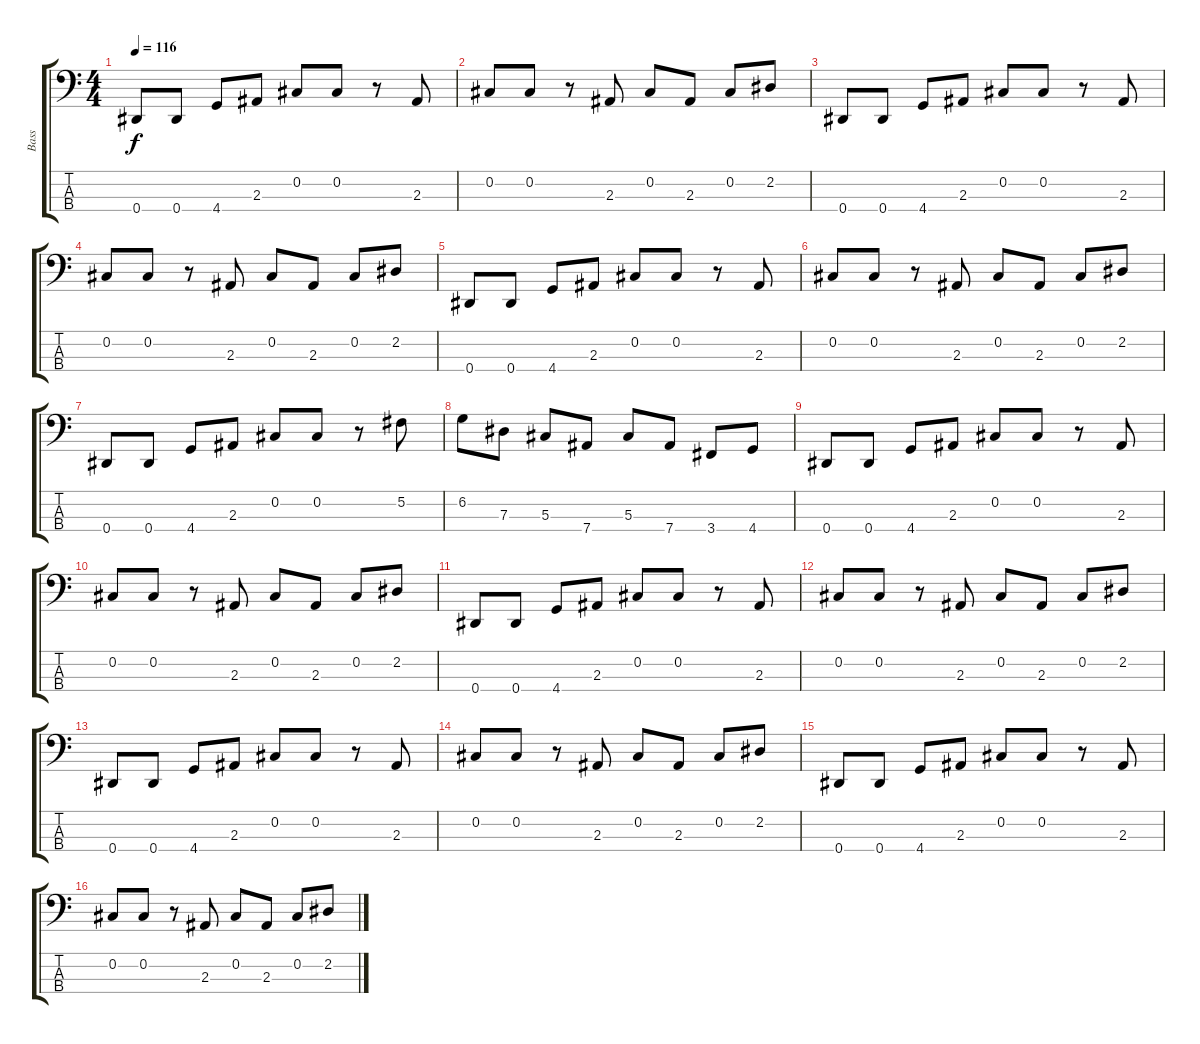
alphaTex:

\track ("Bass" "Bass") {instrument electricbassfinger}
\staff {score tabs}
\tuning (Gb2 Db2 Ab1 Eb1) {hide}
\ts (4 4)
\tempo 116
\clef f4
\ks c
0.4.8{dy f} 0.4.8 4.4.8 2.3.8 0.2.8 0.2.8 r.8 2.3.8 |
0.2.8 0.2.8 r.8 2.3.8 0.2.8 2.3.8 0.2.8 2.2.8 |
0.4.8 0.4.8 4.4.8 2.3.8 0.2.8 0.2.8 r.8 2.3.8 |
0.2.8 0.2.8 r.8 2.3.8 0.2.8 2.3.8 0.2.8 2.2.8 |
0.4.8 0.4.8 4.4.8 2.3.8 0.2.8 0.2.8 r.8 2.3.8 |
0.2.8 0.2.8 r.8 2.3.8 0.2.8 2.3.8 0.2.8 2.2.8 |
0.4.8 0.4.8 4.4.8 2.3.8 0.2.8 0.2.8 r.8 5.2.8 |
6.2.8 7.3.8 5.3.8 7.4.8 5.3.8 7.4.8 3.4.8 4.4.8 |
0.4.8 0.4.8 4.4.8 2.3.8 0.2.8 0.2.8 r.8 2.3.8 |
0.2.8 0.2.8 r.8 2.3.8 0.2.8 2.3.8 0.2.8 2.2.8 |
0.4.8 0.4.8 4.4.8 2.3.8 0.2.8 0.2.8 r.8 2.3.8 |
0.2.8 0.2.8 r.8 2.3.8 0.2.8 2.3.8 0.2.8 2.2.8 |
0.4.8 0.4.8 4.4.8 2.3.8 0.2.8 0.2.8 r.8 2.3.8 |
0.2.8 0.2.8 r.8 2.3.8 0.2.8 2.3.8 0.2.8 2.2.8 |
0.4.8 0.4.8 4.4.8 2.3.8 0.2.8 0.2.8 r.8 2.3.8 |
0.2.8 0.2.8 r.8 2.3.8 0.2.8 2.3.8 0.2.8 2.2.8
